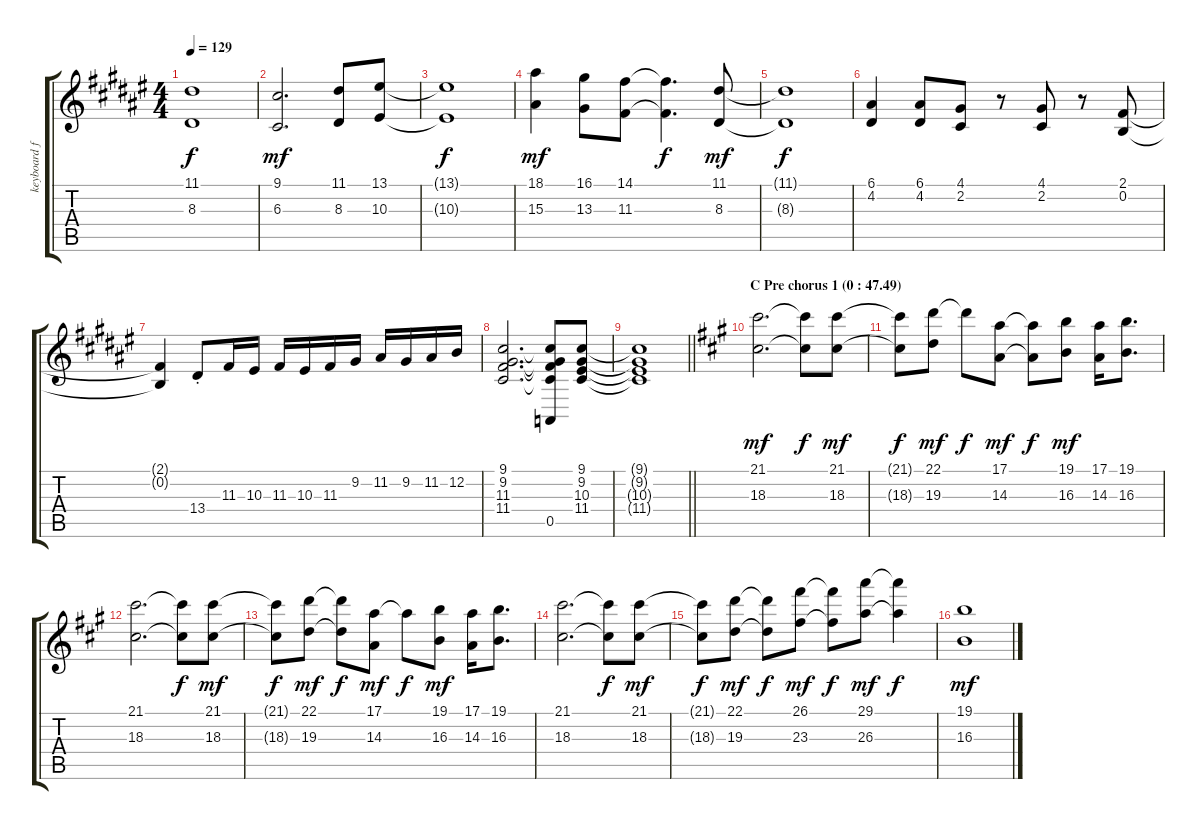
\track ("keyboard fills" "keyboard f") {instrument stringensemble1}
\staff {score tabs}
\tuning (E4 B3 G3 D3 A2 E2) {hide}
\ts (4 4)
\tempo 129
\clef g2
\ks f#
(11.1{t} 8.3{t}).1{dy f} |
(9.1 6.3).2{d dy mf} (11.1 8.3).8 (13.1 10.3).8 |
(13.1{t} 10.3{t}).1{dy f} |
(18.1 15.3).4{dy mf} (16.1 13.3).8 (14.1 11.3).8 (14.1{t} 11.3{t}).4{d dy f} (11.1 8.3).8{dy mf} |
(11.1{t} 8.3{t}).1{dy f} |
(6.1 4.2).4 (6.1 4.2).8 (4.1 2.2).8 r.8 (4.1 2.2).8 r.8 (2.1 0.2).8 |
(2.1{t} 0.2{t}).4 13.4{st}.8 11.3.16 10.3.16 11.3.16 10.3.16 11.3.16 9.2.16 11.2.16 9.2.16 11.2.16 12.2.16 |
(9.1 9.2 11.3 11.4).2{d} (9.1{t} 9.2{t} 11.3{t} 11.4{t} 0.5).8 (9.1 9.2 10.3 11.4).8 |
\barLineRight lightlight
(9.1{t} 9.2{t} 10.3{t} 11.4{t}).1 |
\section ("" "C Pre chorus 1 (0 : 47.49)")
\ks a
(21.1 18.3).2{d dy mf} (21.1{t} 18.3{t}).8{dy f} (21.1 18.3).8{dy mf} |
(21.1{t} 18.3{t}).8{dy f} (22.1 19.3).8{dy mf} 22.1{t}.8{dy f} (17.1 14.3).8{dy mf} (17.1{t} 14.3{t}).8{dy f} (19.1 16.3).8{dy mf} (17.1 14.3).16 (19.1 16.3).8{d} |
(21.1 18.3).2{d} (21.1{t} 18.3{t}).8{dy f} (21.1 18.3).8{dy mf} |
(21.1{t} 18.3{t}).8{dy f} (22.1 19.3).8{dy mf} (22.1{t} 19.3{t}).8{dy f} (17.1 14.3).8{dy mf} 17.1{t}.8{dy f} (19.1 16.3).8{dy mf} (17.1 14.3).16 (19.1 16.3).8{d} |
(21.1 18.3).2{d} (21.1{t} 18.3{t}).8{dy f} (21.1 18.3).8{dy mf} |
(21.1{t} 18.3{t}).8{dy f} (22.1 19.3).8{dy mf} (22.1{t} 19.3{t}).8{dy f} (26.1 23.3).8{dy mf} (26.1{t} 23.3{t}).8{dy f} (29.1 26.3).8{dy mf} (29.1{t} 26.3{t}).4{dy f} |
(19.1 16.3).1{dy mf}
